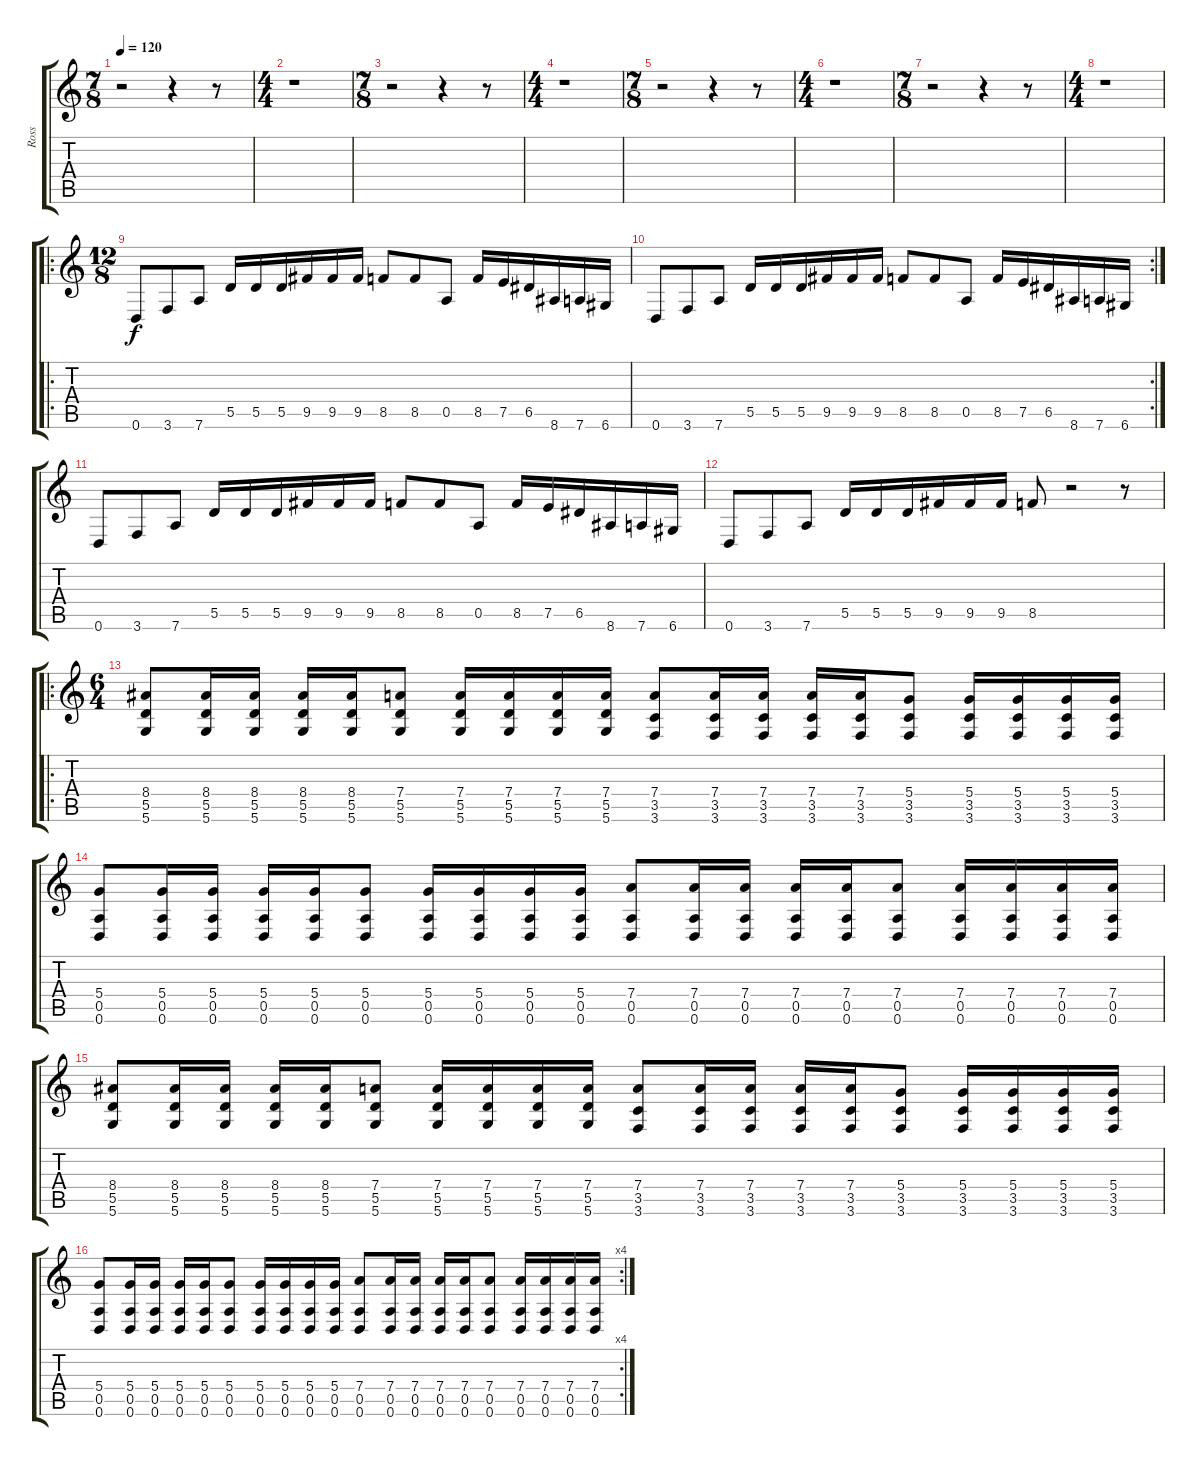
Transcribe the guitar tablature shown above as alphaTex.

\track ("Ross" "Ross") {instrument distortionguitar}
\staff {score tabs}
\tuning (E4 B3 G3 D3 A2 D2) {hide}
\ts (7 8)
\tempo 120
\clef g2
\ks c
r.2{dy f} r.4 r.8 |
\ts (4 4)
r.1 |
\ts (7 8)
r.2 r.4 r.8 |
\ts (4 4)
r.1 |
\ts (7 8)
r.2 r.4 r.8 |
\ts (4 4)
r.1 |
\ts (7 8)
r.2 r.4 r.8 |
\ts (4 4)
r.1 |
\ro
\ts (12 8)
0.6.8 3.6.8 7.6.8 5.5.16 5.5.16 5.5.16 9.5.16 9.5.16 9.5.16 8.5.8 8.5.8 0.5.8 8.5.16 7.5.16 6.5.16 8.6.16 7.6.16 6.6.16 |
\rc 2
0.6.8 3.6.8 7.6.8 5.5.16 5.5.16 5.5.16 9.5.16 9.5.16 9.5.16 8.5.8 8.5.8 0.5.8 8.5.16 7.5.16 6.5.16 8.6.16 7.6.16 6.6.16 |
0.6.8 3.6.8 7.6.8 5.5.16 5.5.16 5.5.16 9.5.16 9.5.16 9.5.16 8.5.8 8.5.8 0.5.8 8.5.16 7.5.16 6.5.16 8.6.16 7.6.16 6.6.16 |
0.6.8 3.6.8 7.6.8 5.5.16 5.5.16 5.5.16 9.5.16 9.5.16 9.5.16 8.5.8 r.2 r.8 |
\ro
\ts (6 4)
(8.4 5.5 5.6).8 (8.4 5.5 5.6).16 (8.4 5.5 5.6).16 (8.4 5.5 5.6).16 (8.4 5.5 5.6).16 (7.4 5.5 5.6).8 (7.4 5.5 5.6).16 (7.4 5.5 5.6).16 (7.4 5.5 5.6).16 (7.4 5.5 5.6).16 (7.4 3.5 3.6).8 (7.4 3.5 3.6).16 (7.4 3.5 3.6).16 (7.4 3.5 3.6).16 (7.4 3.5 3.6).16 (5.4 3.5 3.6).8 (5.4 3.5 3.6).16 (5.4 3.5 3.6).16 (5.4 3.5 3.6).16 (5.4 3.5 3.6).16 |
(5.4 0.5 0.6).8 (5.4 0.5 0.6).16 (5.4 0.5 0.6).16 (5.4 0.5 0.6).16 (5.4 0.5 0.6).16 (5.4 0.5 0.6).8 (5.4 0.5 0.6).16 (5.4 0.5 0.6).16 (5.4 0.5 0.6).16 (5.4 0.5 0.6).16 (7.4 0.5 0.6).8 (7.4 0.5 0.6).16 (7.4 0.5 0.6).16 (7.4 0.5 0.6).16 (7.4 0.5 0.6).16 (7.4 0.5 0.6).8 (7.4 0.5 0.6).16 (7.4 0.5 0.6).16 (7.4 0.5 0.6).16 (7.4 0.5 0.6).16 |
(8.4 5.5 5.6).8 (8.4 5.5 5.6).16 (8.4 5.5 5.6).16 (8.4 5.5 5.6).16 (8.4 5.5 5.6).16 (7.4 5.5 5.6).8 (7.4 5.5 5.6).16 (7.4 5.5 5.6).16 (7.4 5.5 5.6).16 (7.4 5.5 5.6).16 (7.4 3.5 3.6).8 (7.4 3.5 3.6).16 (7.4 3.5 3.6).16 (7.4 3.5 3.6).16 (7.4 3.5 3.6).16 (5.4 3.5 3.6).8 (5.4 3.5 3.6).16 (5.4 3.5 3.6).16 (5.4 3.5 3.6).16 (5.4 3.5 3.6).16 |
\rc 4
(5.4 0.5 0.6).8 (5.4 0.5 0.6).16 (5.4 0.5 0.6).16 (5.4 0.5 0.6).16 (5.4 0.5 0.6).16 (5.4 0.5 0.6).8 (5.4 0.5 0.6).16 (5.4 0.5 0.6).16 (5.4 0.5 0.6).16 (5.4 0.5 0.6).16 (7.4 0.5 0.6).8 (7.4 0.5 0.6).16 (7.4 0.5 0.6).16 (7.4 0.5 0.6).16 (7.4 0.5 0.6).16 (7.4 0.5 0.6).8 (7.4 0.5 0.6).16 (7.4 0.5 0.6).16 (7.4 0.5 0.6).16 (7.4 0.5 0.6).16
